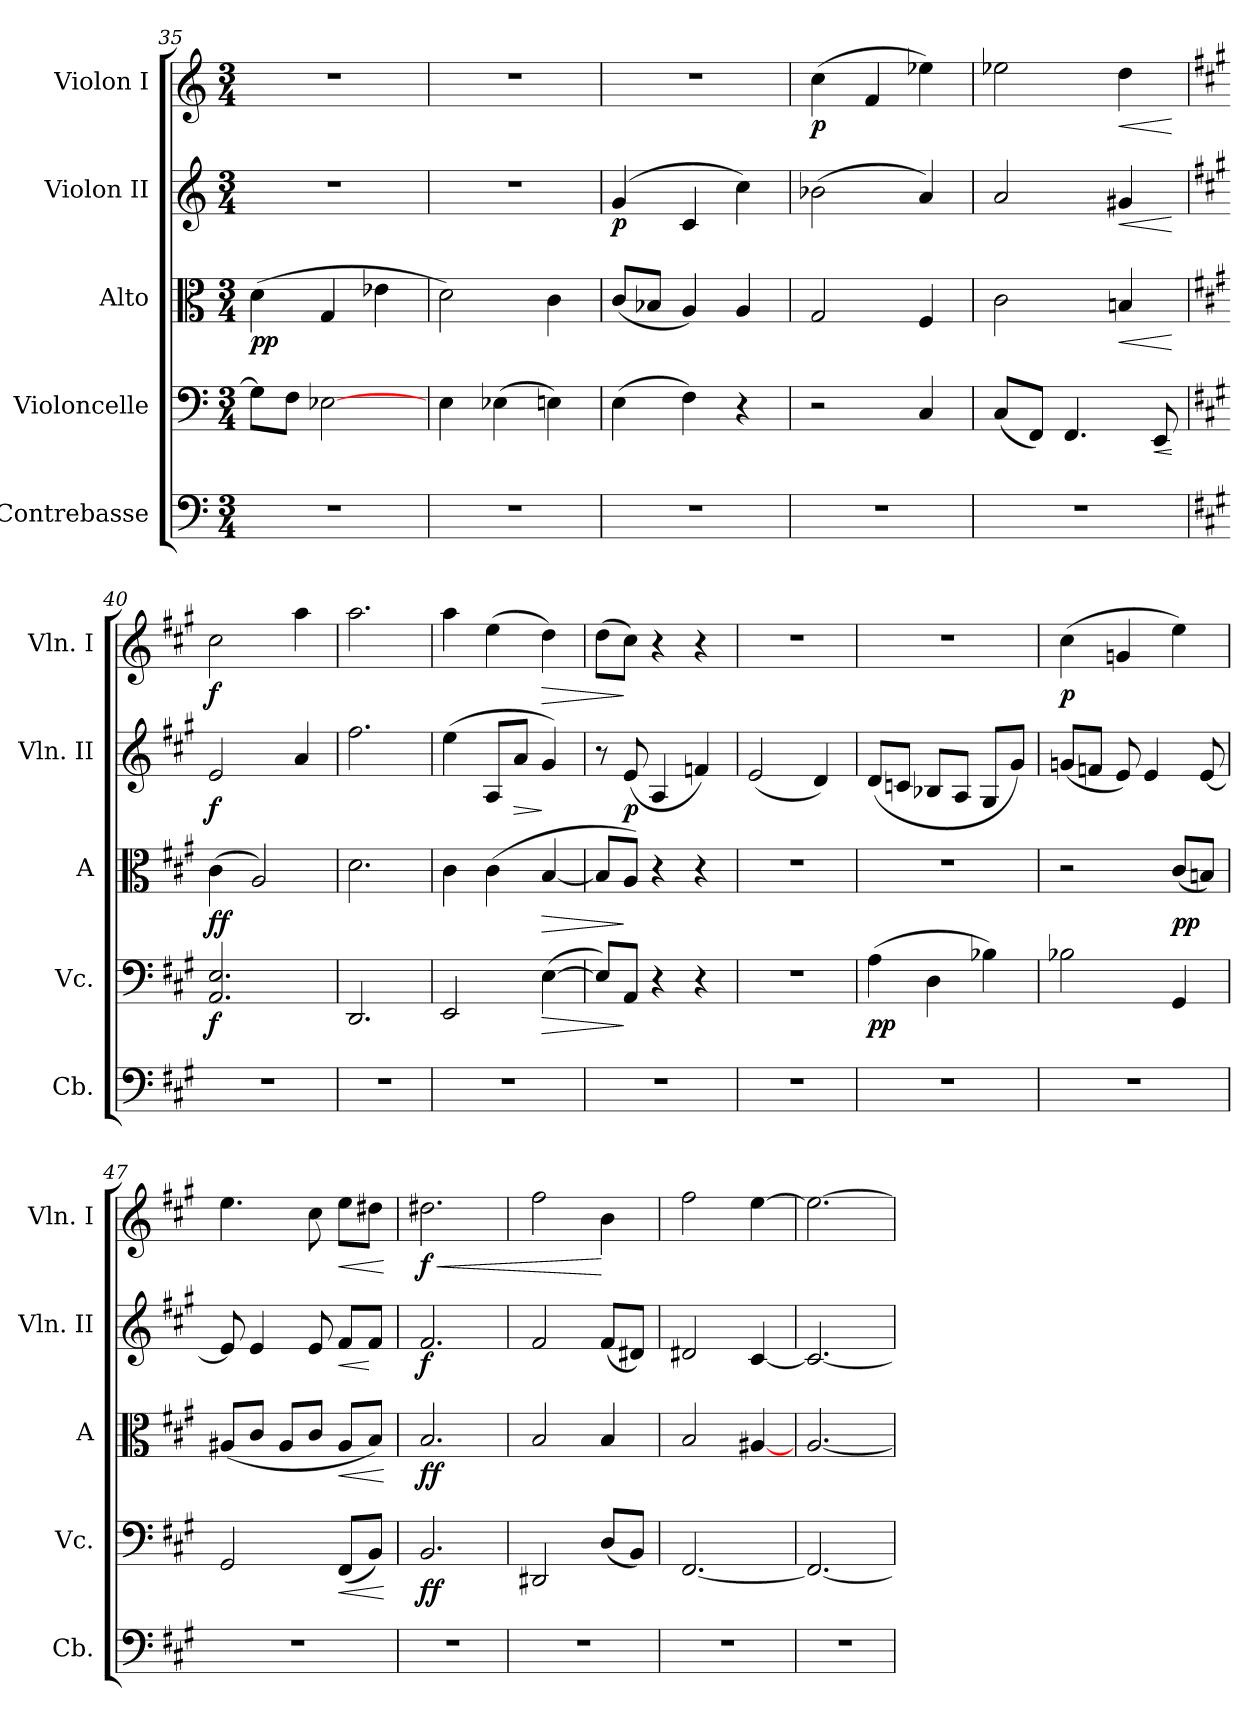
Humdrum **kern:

**kern	**kern	**dynam	**kern	**dynam	**kern	**dynam	**kern	**dynam
*part5	*part4	*part4	*part3	*part3	*part2	*part2	*part1	*part1
*staff5	*staff4	*staff4	*staff3	*staff3	*staff2	*staff2	*staff1	*staff1
*I"Contrebasse	*I"Violoncelle	*	*I"Alto	*	*I"Violon II	*	*I"Violon I	*
*I'Cb.	*I'Vc.	*	*I'A	*	*I'Vln. II	*	*I'Vln. I	*
*clefF4	*clefF4	*	*clefC3	*	*clefG2	*	*clefG2	*
*ITrd7c12	*	*	*	*	*	*	*	*
*k[]	*k[]	*	*k[]	*	*k[]	*	*k[]	*
*C:	*C:	*	*C:	*	*C:	*	*C:	*
*M3/4	*M3/4	*	*M3/4	*	*M3/4	*	*M3/4	*
=35	=35	=35	=35	=35	=35	=35	=35	=35
!	!	!	!	!LO:DY:b	!	!	!	!
!	!	!	!	!LO:DY:n=1:b	!	!	!	!
2.r	8G\L]	.	(>4d\	p p	2.r	.	2.r	.
.	8F\J	.	.	.	.	.	.	.
.	[2E-X\	.	4G/	.	.	.	.	.
.	.	.	4e-X\	.	.	.	.	.
=36	=36	=36	=36	=36	=36	=36	=36	=36
2.r	4E\	.	2d\)	.	2.r	.	2.r	.
.	(>4E-X\	.	.	.	.	.	.	.
.	4En\)	.	(>4c\	.	.	.	.	.
!!LO:LB:g=z
=37	=37	=37	=37	=37	=37	=37	=37	=37
!	!	!	!	!	!	!LO:DY:b	!	!
2.r	(>4E\	.	(<8c/L	.	(>4g/	p	2.r	.
.	.	.	8B-X/J	.	.	.	.	.
.	4F\)	.	4A/)	.	4c/	.	.	.
.	4r	.	4A/	.	4cc\)	.	.	.
=38	=38	=38	=38	=38	=38	=38	=38	=38
!	!	!	!	!	!	!	!	!LO:DY:b
2.r	2r	.	2G/	.	(>2b-X\	.	(>4cc\	p
.	.	.	.	.	.	.	4f/	.
.	4C/	.	4F/	.	4a/)	.	4ee-X\)	.
=39	=39	=39	=39	=39	=39	=39	=39	=39
2.r	(<8C/L	.	2c\	.	2a/	.	2ee-X\	.
.	8FF/J)	.	.	.	.	.	.	.
.	4.FF/	.	.	.	.	.	.	.
!	!	!	!	!LO:HP:b	!	!LO:HP:b	!	!LO:HP:b
.	.	.	4Bn/	<	4g#X/	<	4dd\	<
!	!	!LO:HP:b	!	!	!	!	!	!
.	8EE/	<	.	.	.	.	.	.
.	.	[	.	[	.	[	.	[
=40	=40	=40	=40	=40	=40	=40	=40	=40
*k[f#c#g#]	*k[f#c#g#]	*	*k[f#c#g#]	*	*k[f#c#g#]	*	*k[f#c#g#]	*
*A:	*A:	*	*A:	*	*A:	*	*A:	*
!	!	!LO:DY:b	!	!LO:DY:b	!	!	!	!
!	!	!	!	!LO:DY:n=1:b	!	!LO:DY:b	!	!LO:DY:b
2.r	2.AA/ 2.E/	f	(>4c#\	f f	2e/	f	2cc#\	f
.	.	.	2A/)	.	.	.	.	.
.	.	.	.	.	4a/	.	4aa\	.
!!LO:PB:g=z
=41	=41	=41	=41	=41	=41	=41	=41	=41
2.r	2.DD/	.	2.d\	.	2.ff#\	.	2.aa\	.
=42	=42	=42	=42	=42	=42	=42	=42	=42
2.r	2EE/	.	4c#\	.	(>4ee\	.	4aa\	.
.	.	.	(>4c#\	.	8A/L	.	(>4ee\	.
!	!	!	!	!	!	!LO:HP:b	!	!
.	.	.	.	.	8a/J	>	.	.
!	!	!LO:HP:b	!	!LO:HP:b	!	!	!	!LO:HP:b
.	(>[4E\	>	[4B/	>	4g#/)	]	4dd\)	>
=43	=43	=43	=43	=43	=43	=43	=43	=43
2.r	8E/L])	.	8B/L]	.	8r	.	(>8dd\L	.
!	!	!	!	!	!	!LO:DY:b	!	!
.	8AA/J	]	8A/J)	]	(<8e/	p	8cc#\J)	]
.	4r	.	4r	.	4A/	.	4r	.
.	4r	.	4r	.	4fn/)	.	4r	.
=44	=44	=44	=44	=44	=44	=44	=44	=44
2.r	2.r	.	2.r	.	(<2e/	.	2.r	.
.	.	.	.	.	4d/)	.	.	.
!!LO:LB:g=z
=45	=45	=45	=45	=45	=45	=45	=45	=45
!	!	!LO:DY:b	!	!	!	!	!	!
!	!	!LO:DY:n=1:b	!	!	!	!	!	!
2.r	(>4A\	p p	2.r	.	(<8d/L	.	2.r	.
.	.	.	.	.	8cn/J	.	.	.
.	4D\	.	.	.	8B-X/L	.	.	.
.	.	.	.	.	8A/J	.	.	.
.	4B-X\)	.	.	.	8G#/L	.	.	.
.	.	.	.	.	8g#/J)	.	.	.
=46	=46	=46	=46	=46	=46	=46	=46	=46
!	!	!	!	!	!	!	!	!LO:DY:b
2.r	2B-X\	.	2r	.	(<8gn/L	.	(>4cc#\	p
.	.	.	.	.	8fn/J	.	.	.
.	.	.	.	.	8e/)	.	4gn/	.
.	.	.	.	.	4e/	.	.	.
!	!	!	!	!LO:DY:b	!	!	!	!
!	!	!	!	!LO:DY:n=1:b	!	!	!	!
.	4GG#/	.	(<8c#/L	p p	.	.	4ee\)	.
.	.	.	8Bn/J)	.	[8e/	.	.	.
=47	=47	=47	=47	=47	=47	=47	=47	=47
2.r	2GG#/	.	(<8A#X/L	.	8e/]	.	4.ee\	.
.	.	.	8c#/J	.	4e/	.	.	.
.	.	.	8A#/L	.	.	.	.	.
.	.	.	8c#/J	.	8e/	.	8cc#\	.
!	!	!LO:HP:b	!	!LO:HP:b	!	!LO:HP:b	!	!LO:HP:b
.	(<8FF#/L	<	8A#/L	<	8f#/L	<	8ee\L	<
.	8BB/J)	.	8B/J)	.	8f#/J	[	8dd#X\J	.
.	.	[	.	[	.	.	.	[
=48	=48	=48	=48	=48	=48	=48	=48	=48
!	!	!LO:DY:b	!	!	!	!	!	!LO:HP:b
!	!	!LO:DY:n=1:b	!	!LO:DY:b	!	!	!	!
!	!	!	!	!LO:DY:n=1:b	!	!LO:DY:b	!	!LO:DY:n=1:b
2.r	2.BB/	f f	2.B/	f f	2.f#/	f	2.dd#X\	< f
!!LO:PB:g=z
=49	=49	=49	=49	=49	=49	=49	=49	=49
2.r	2DD#X/	.	2B/	.	2f#/	.	2ff#\	.
.	(<8D/L	.	4B/	.	(<8f#/L	.	4b\	[
.	8BB/J)	.	.	.	8d#X/J)	.	.	.
=50	=50	=50	=50	=50	=50	=50	=50	=50
2.r	[2.FF#/	.	2B/	.	2d#X/	.	2ff#\	.
.	.	.	[4A#X/	.	[4c#/	.	[4ee\	.
=51	=51	=51	=51	=51	=51	=51	=51	=51
2.r	2.FF#/_	.	[2.A/	.	2.c#/_	.	2.ee\_	.
=	=	=	=	=	=	=	=	=
*-	*-	*-	*-	*-	*-	*-	*-	*-
